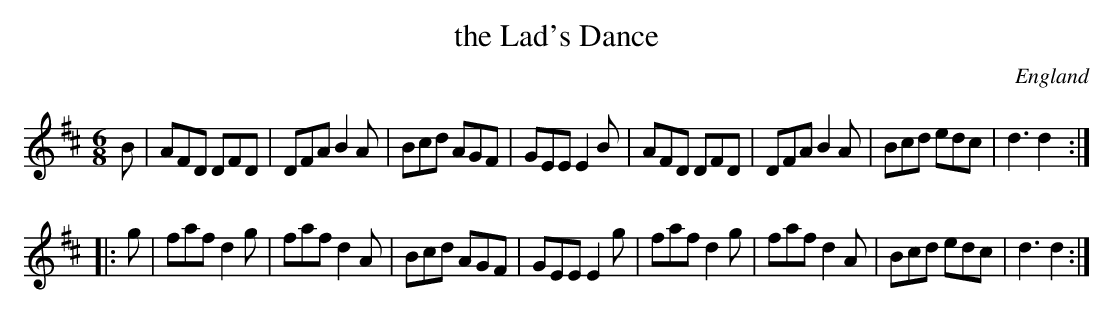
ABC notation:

X:1
T:the Lad's Dance
M:6/8
O:England
K:D
B|\
AFD DFD| DFA B2A| Bcd AGF| GEE E2B| \
AFD DFD| DFA B2A| Bcd edc| d3 d2::
g|\
faf d2g| faf d2A| Bcd AGF| GEE E2g|\
faf d2g| faf d2A| Bcd edc| d3 d2:|
